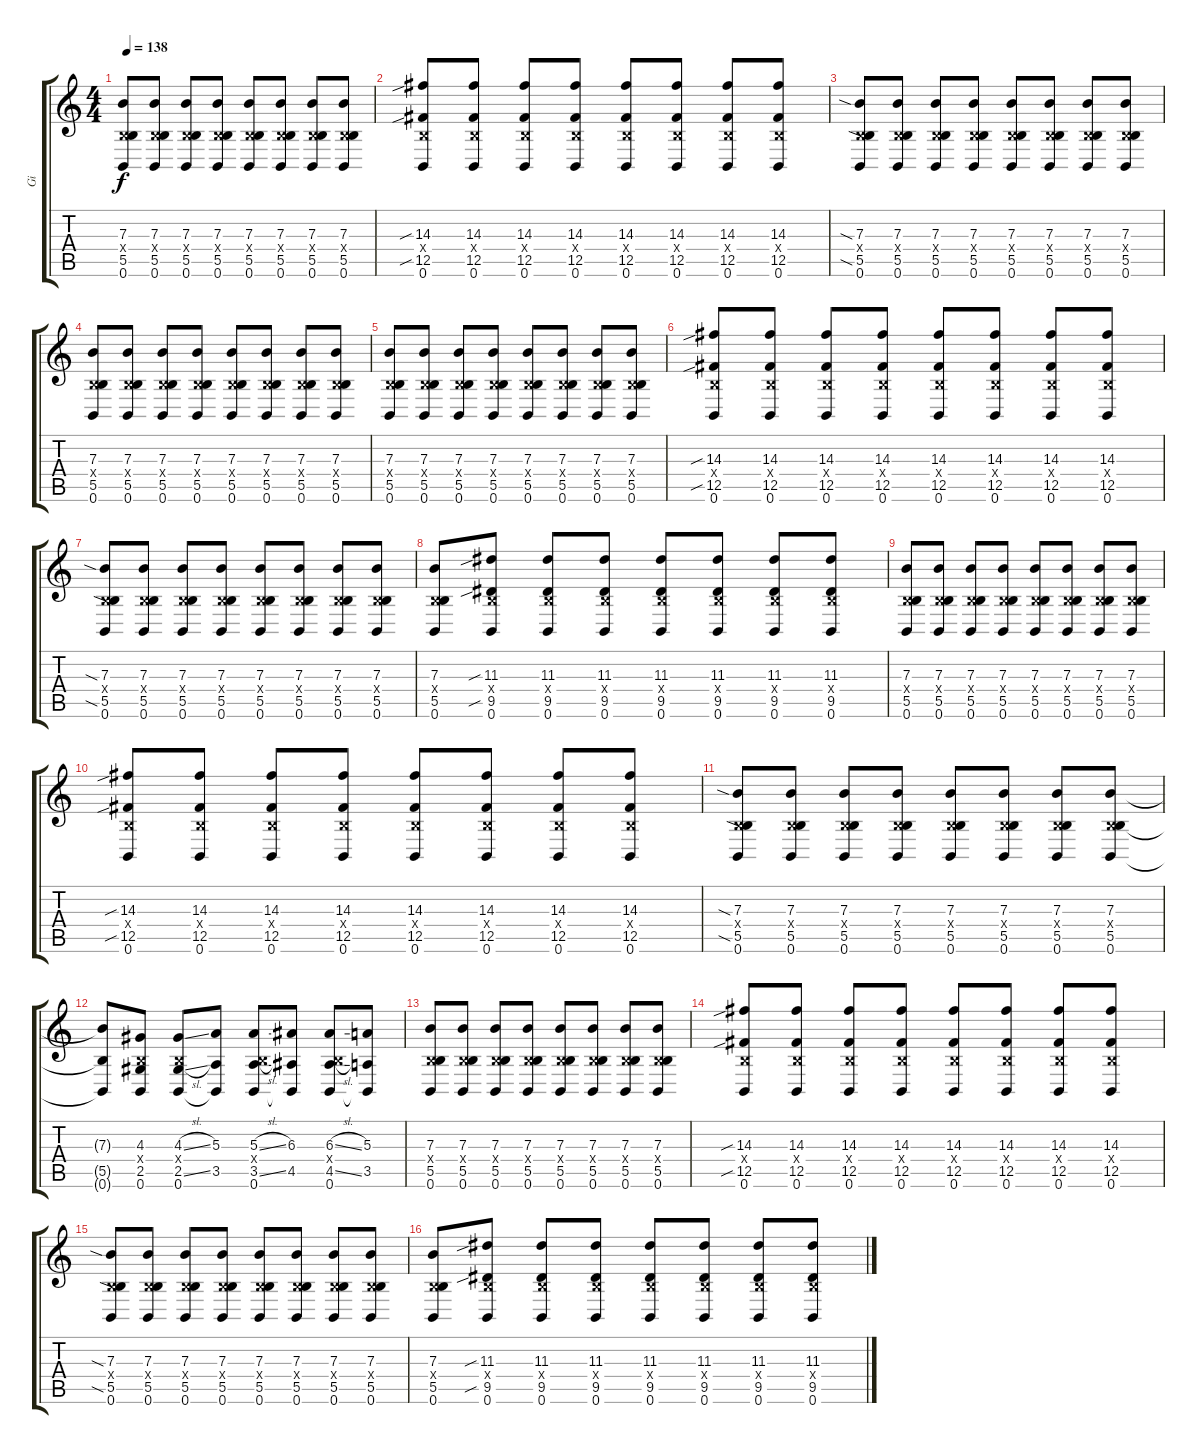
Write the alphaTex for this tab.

\track ("Gi" "Gi") {instrument electricguitarjazz}
\staff {score tabs}
\tuning (Db4 Ab3 E3 B2 Gb2 B1) {hide}
\ts (4 4)
\tempo 138
\clef g2
\ks c
(7.3 0.4{x} 5.5 0.6).8{dy f instrument electricguitarjazz} (7.3 0.4{x} 5.5 0.6).8 (7.3 0.4{x} 5.5 0.6).8 (7.3 0.4{x} 5.5 0.6).8 (7.3 0.4{x} 5.5 0.6).8 (7.3 0.4{x} 5.5 0.6).8 (7.3 0.4{x} 5.5 0.6).8 (7.3 0.4{x} 5.5 0.6).8 |
(14.3{sib} 0.4{x} 12.5{sib} 0.6).8 (14.3 0.4{x} 12.5 0.6).8 (14.3 0.4{x} 12.5 0.6).8 (14.3 0.4{x} 12.5 0.6).8 (14.3 0.4{x} 12.5 0.6).8 (14.3 0.4{x} 12.5 0.6).8 (14.3 0.4{x} 12.5 0.6).8 (14.3 0.4{x} 12.5 0.6).8 |
(7.3{sia} 0.4{x} 5.5{sia} 0.6).8 (7.3 0.4{x} 5.5 0.6).8 (7.3 0.4{x} 5.5 0.6).8 (7.3 0.4{x} 5.5 0.6).8 (7.3 0.4{x} 5.5 0.6).8 (7.3 0.4{x} 5.5 0.6).8 (7.3 0.4{x} 5.5 0.6).8 (7.3 0.4{x} 5.5 0.6).8 |
(7.3 0.4{x} 5.5 0.6).8 (7.3 0.4{x} 5.5 0.6).8 (7.3 0.4{x} 5.5 0.6).8 (7.3 0.4{x} 5.5 0.6).8 (7.3 0.4{x} 5.5 0.6).8 (7.3 0.4{x} 5.5 0.6).8 (7.3 0.4{x} 5.5 0.6).8 (7.3 0.4{x} 5.5 0.6).8 |
(7.3 0.4{x} 5.5 0.6).8 (7.3 0.4{x} 5.5 0.6).8 (7.3 0.4{x} 5.5 0.6).8 (7.3 0.4{x} 5.5 0.6).8 (7.3 0.4{x} 5.5 0.6).8 (7.3 0.4{x} 5.5 0.6).8 (7.3 0.4{x} 5.5 0.6).8 (7.3 0.4{x} 5.5 0.6).8 |
(14.3{sib} 0.4{x} 12.5{sib} 0.6).8 (14.3 0.4{x} 12.5 0.6).8 (14.3 0.4{x} 12.5 0.6).8 (14.3 0.4{x} 12.5 0.6).8 (14.3 0.4{x} 12.5 0.6).8 (14.3 0.4{x} 12.5 0.6).8 (14.3 0.4{x} 12.5 0.6).8 (14.3 0.4{x} 12.5 0.6).8 |
(7.3{sia} 0.4{x} 5.5{sia} 0.6).8 (7.3 0.4{x} 5.5 0.6).8 (7.3 0.4{x} 5.5 0.6).8 (7.3 0.4{x} 5.5 0.6).8 (7.3 0.4{x} 5.5 0.6).8 (7.3 0.4{x} 5.5 0.6).8 (7.3 0.4{x} 5.5 0.6).8 (7.3 0.4{x} 5.5 0.6).8 |
(7.3 0.4{x} 5.5 0.6).8 (11.3{sib} 0.4{x} 9.5{sib} 0.6).8 (11.3 0.4{x} 9.5 0.6).8 (11.3 0.4{x} 9.5 0.6).8 (11.3 0.4{x} 9.5 0.6).8 (11.3 0.4{x} 9.5 0.6).8 (11.3 0.4{x} 9.5 0.6).8 (11.3 0.4{x} 9.5 0.6).8 |
(7.3 0.4{x} 5.5 0.6).8 (7.3 0.4{x} 5.5 0.6).8 (7.3 0.4{x} 5.5 0.6).8 (7.3 0.4{x} 5.5 0.6).8 (7.3 0.4{x} 5.5 0.6).8 (7.3 0.4{x} 5.5 0.6).8 (7.3 0.4{x} 5.5 0.6).8 (7.3 0.4{x} 5.5 0.6).8 |
(14.3{sib} 0.4{x} 12.5{sib} 0.6).8 (14.3 0.4{x} 12.5 0.6).8 (14.3 0.4{x} 12.5 0.6).8 (14.3 0.4{x} 12.5 0.6).8 (14.3 0.4{x} 12.5 0.6).8 (14.3 0.4{x} 12.5 0.6).8 (14.3 0.4{x} 12.5 0.6).8 (14.3 0.4{x} 12.5 0.6).8 |
(7.3{sia} 0.4{x} 5.5{sia} 0.6).8 (7.3 0.4{x} 5.5 0.6).8 (7.3 0.4{x} 5.5 0.6).8 (7.3 0.4{x} 5.5 0.6).8 (7.3 0.4{x} 5.5 0.6).8 (7.3 0.4{x} 5.5 0.6).8 (7.3 0.4{x} 5.5 0.6).8 (7.3 0.4{x} 5.5 0.6).8 |
(7.3{t} 5.5{t} 0.6{t}).8 (4.3 0.4{x} 2.5 0.6).8 (4.3{sl} 0.4{x} 2.5{sl} 0.6).8 (5.3 3.5 0.6{t}).8 (5.3{sl} 0.4{x} 3.5{sl} 0.6).8 (6.3 4.5 0.6{t}).8 (6.3{sl} 0.4{x} 4.5{sl} 0.6).8 (5.3 3.5 0.6{t}).8 |
(7.3 0.4{x} 5.5 0.6).8 (7.3 0.4{x} 5.5 0.6).8 (7.3 0.4{x} 5.5 0.6).8 (7.3 0.4{x} 5.5 0.6).8 (7.3 0.4{x} 5.5 0.6).8 (7.3 0.4{x} 5.5 0.6).8 (7.3 0.4{x} 5.5 0.6).8 (7.3 0.4{x} 5.5 0.6).8 |
(14.3{sib} 0.4{x} 12.5{sib} 0.6).8 (14.3 0.4{x} 12.5 0.6).8 (14.3 0.4{x} 12.5 0.6).8 (14.3 0.4{x} 12.5 0.6).8 (14.3 0.4{x} 12.5 0.6).8 (14.3 0.4{x} 12.5 0.6).8 (14.3 0.4{x} 12.5 0.6).8 (14.3 0.4{x} 12.5 0.6).8 |
(7.3{sia} 0.4{x} 5.5{sia} 0.6).8 (7.3 0.4{x} 5.5 0.6).8 (7.3 0.4{x} 5.5 0.6).8 (7.3 0.4{x} 5.5 0.6).8 (7.3 0.4{x} 5.5 0.6).8 (7.3 0.4{x} 5.5 0.6).8 (7.3 0.4{x} 5.5 0.6).8 (7.3 0.4{x} 5.5 0.6).8 |
(7.3 0.4{x} 5.5 0.6).8 (11.3{sib} 0.4{x} 9.5{sib} 0.6).8 (11.3 0.4{x} 9.5 0.6).8 (11.3 0.4{x} 9.5 0.6).8 (11.3 0.4{x} 9.5 0.6).8 (11.3 0.4{x} 9.5 0.6).8 (11.3 0.4{x} 9.5 0.6).8 (11.3 0.4{x} 9.5 0.6).8
